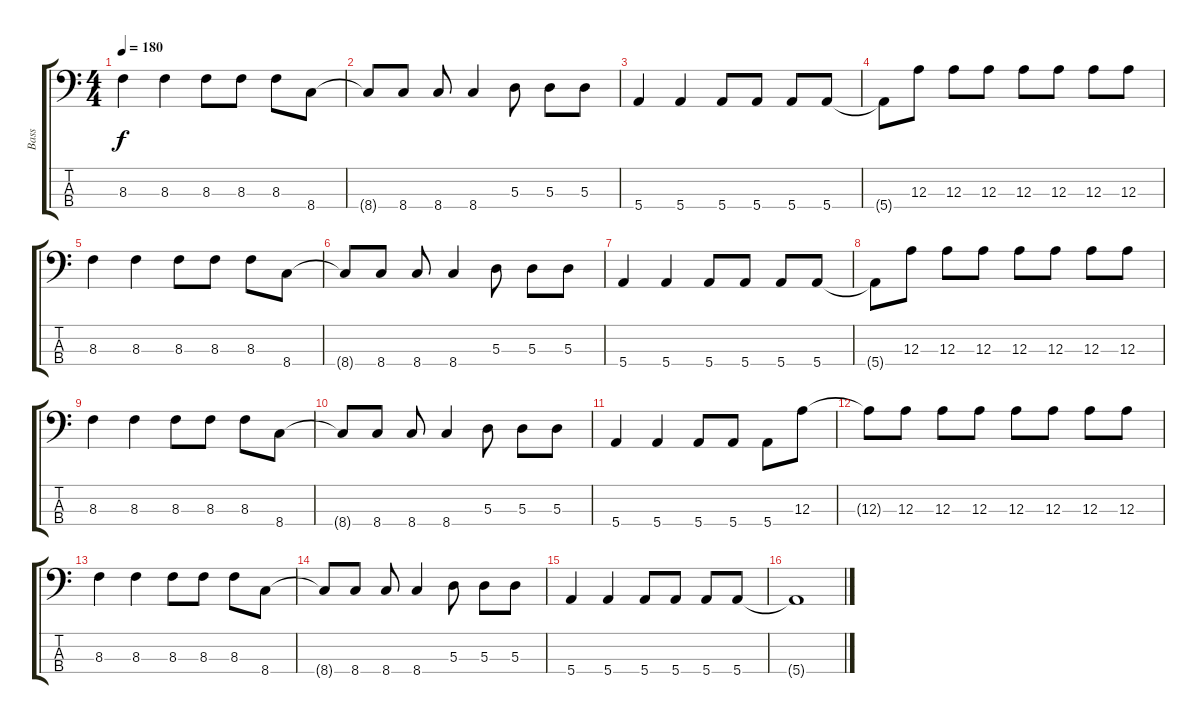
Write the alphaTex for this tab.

\track ("Bass" "Bass") {instrument electricbasspick}
\staff {score tabs}
\tuning (G2 D2 A1 E1) {hide}
\ts (4 4)
\tempo 180
\clef f4
\ks c
8.3.4{dy f} 8.3.4 8.3.8 8.3.8 8.3.8 8.4.8 |
8.4{t}.8 8.4.8 8.4.8 8.4.4 5.3.8 5.3.8 5.3.8 |
5.4.4 5.4.4 5.4.8 5.4.8 5.4.8 5.4.8 |
5.4{t}.8 12.3.8 12.3.8 12.3.8 12.3.8 12.3.8 12.3.8 12.3.8 |
8.3.4 8.3.4 8.3.8 8.3.8 8.3.8 8.4.8 |
8.4{t}.8 8.4.8 8.4.8 8.4.4 5.3.8 5.3.8 5.3.8 |
5.4.4 5.4.4 5.4.8 5.4.8 5.4.8 5.4.8 |
5.4{t}.8 12.3.8 12.3.8 12.3.8 12.3.8 12.3.8 12.3.8 12.3.8 |
8.3.4 8.3.4 8.3.8 8.3.8 8.3.8 8.4.8 |
8.4{t}.8 8.4.8 8.4.8 8.4.4 5.3.8 5.3.8 5.3.8 |
5.4.4 5.4.4 5.4.8 5.4.8 5.4.8 12.3.8 |
12.3{t}.8 12.3.8 12.3.8 12.3.8 12.3.8 12.3.8 12.3.8 12.3.8 |
8.3.4 8.3.4 8.3.8 8.3.8 8.3.8 8.4.8 |
8.4{t}.8 8.4.8 8.4.8 8.4.4 5.3.8 5.3.8 5.3.8 |
5.4.4 5.4.4 5.4.8 5.4.8 5.4.8 5.4.8 |
5.4{t}.1
